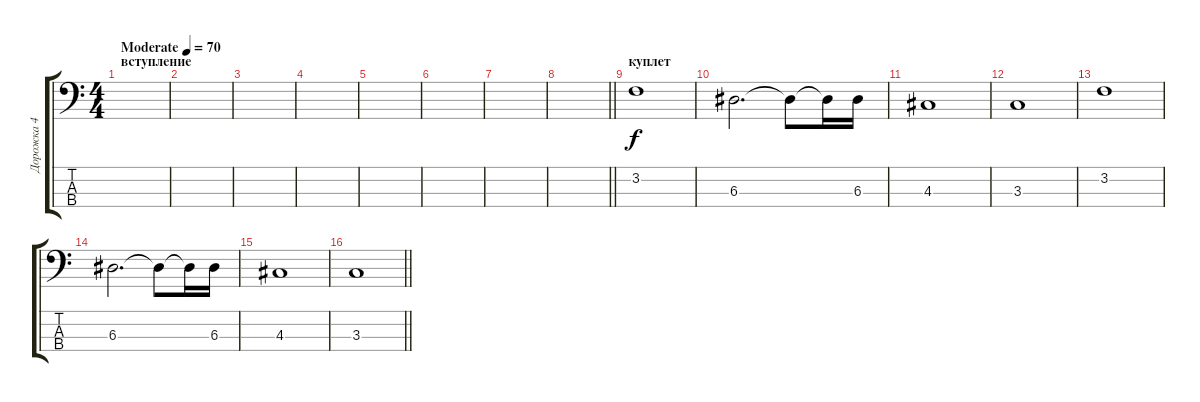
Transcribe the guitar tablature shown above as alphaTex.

\track ("Дорожка 4" "Дорожка 4") {instrument acousticguitarsteel}
\staff {score tabs}
\tuning (G2 D2 A1 E1) {hide}
\ts (4 4)
\section ("" "вступление")
\tempo (70 "Moderate")
\clef f4
\ks c
|
|
|
|
|
|
|
\barLineRight lightlight
|
\section ("" "куплет")
3.2.1 |
6.3.2{d} 6.3{t}.8 6.3{t}.16 6.3.16 |
4.3.1 |
3.3.1 |
3.2.1 |
6.3.2{d} 6.3{t}.8 6.3{t}.16 6.3.16 |
4.3.1 |
\barLineRight lightlight
3.3.1
